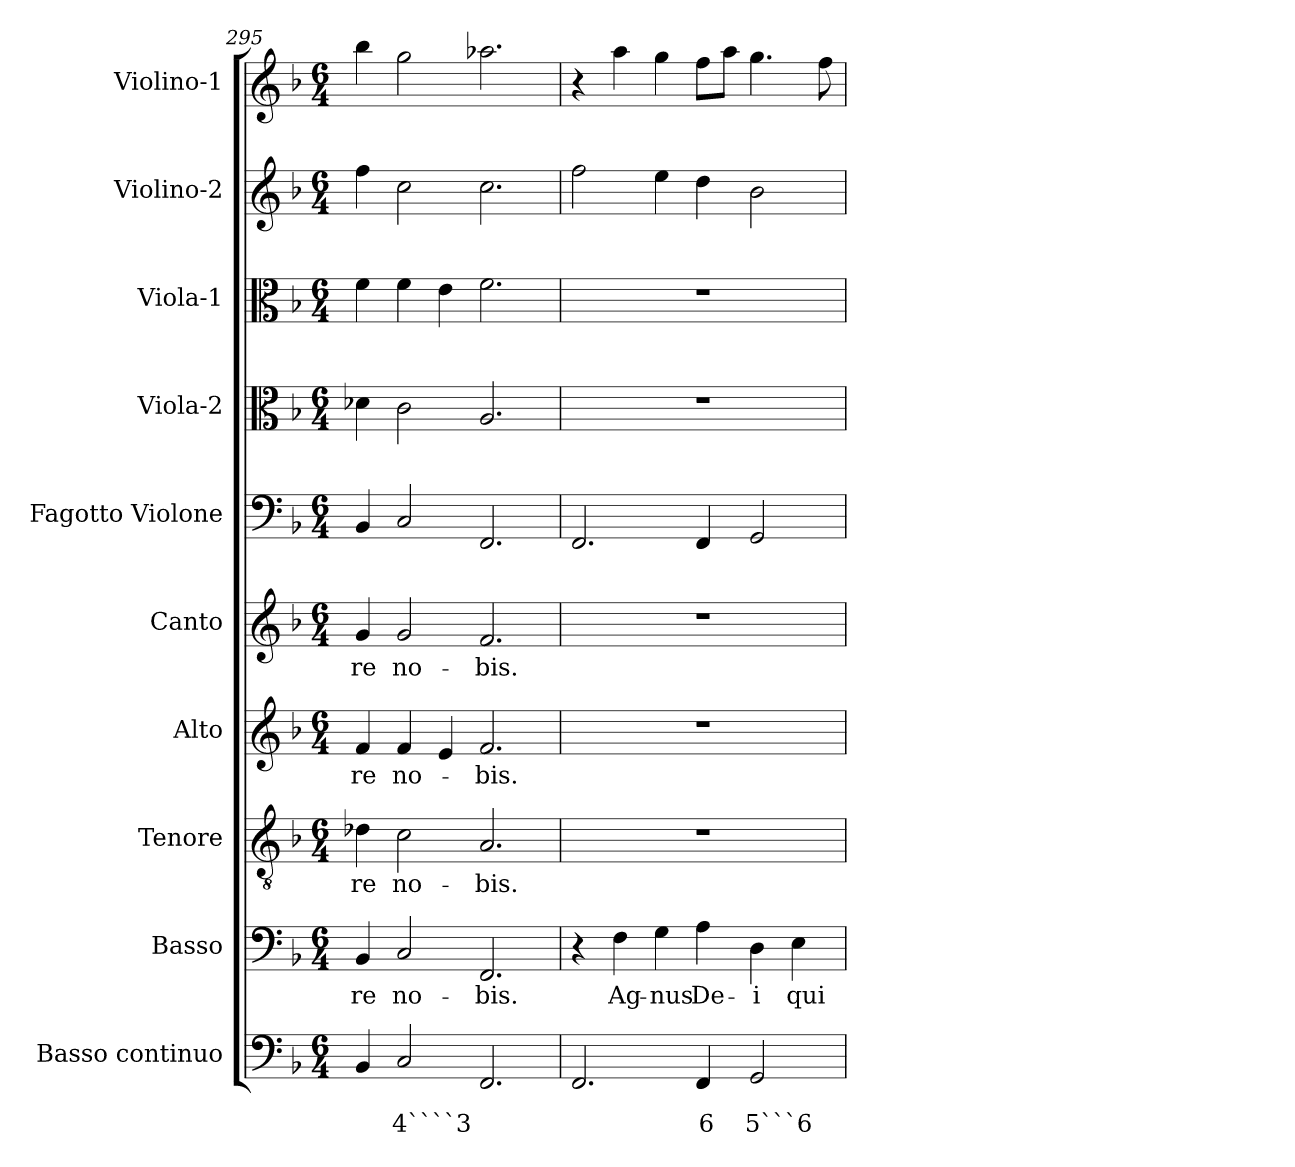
**kern	**text	**text	**kern	**text	**kern	**text	**kern	**text	**kern	**text	**kern	**kern	**kern	**kern	**kern
*part10	*part10	*part10	*part9	*part9	*part8	*part8	*part7	*part7	*part6	*part6	*part5	*part4	*part3	*part2	*part1
*staff10	*staff10	*staff10	*staff9	*staff9	*staff8	*staff8	*staff7	*staff7	*staff6	*staff6	*staff5	*staff4	*staff3	*staff2	*staff1
*I"Basso continuo	*	*	*I"Basso	*	*I"Tenore	*	*I"Alto	*	*I"Canto	*	*I"Fagotto Violone	*I"Viola-2	*I"Viola-1	*I"Violino-2	*I"Violino-1
!!LO:PB:g=z
*clefF4	*	*	*clefF4	*	*clefGv2	*	*clefG2	*	*clefG2	*	*clefF4	*clefC3	*clefC3	*clefG2	*clefG2
*k[b-]	*	*	*k[b-]	*	*k[b-]	*	*k[b-]	*	*k[b-]	*	*k[b-]	*k[b-]	*k[b-]	*k[b-]	*k[b-]
*F:	*	*	*F:	*	*F:	*	*F:	*	*F:	*	*F:	*F:	*F:	*F:	*F:
*M6/4	*	*	*M6/4	*	*M6/4	*	*M6/4	*	*M6/4	*	*M6/4	*M6/4	*M6/4	*M6/4	*M6/4
=295	=295	=295	=295	=295	=295	=295	=295	=295	=295	=295	=295	=295	=295	=295	=295
!	!	!	!	!LO:LY:b	!	!	!	!	!	!	!	!	!	!	!
!	!	!	!	!	!	!LO:LY:b	!	!	!	!	!	!	!	!	!
!	!	!	!	!	!	!	!	!LO:LY:b	!	!	!	!	!	!	!
!	!	!	!	!	!	!	!	!	!	!LO:LY:b	!	!	!	!	!
4BB-/	.	.	4BB-/	-re	4d-X\	-re	4f/	-re	4g/	-re	4BB-/	4d-X\	4f\	4ff\	4bb-\
!	!	!LO:LY:b	!	!	!	!	!	!	!	!	!	!	!	!	!
!	!	!	!	!LO:LY:b	!	!	!	!	!	!	!	!	!	!	!
!	!	!	!	!	!	!LO:LY:b	!	!	!	!	!	!	!	!	!
!	!	!	!	!	!	!	!	!LO:LY:b	!	!	!	!	!	!	!
!	!	!	!	!	!	!	!	!	!	!LO:LY:b	!	!	!	!	!
2C/	.	4````3	2C/	no-	2c\	no-	4f/	no-	2g/	no-	2C/	2c\	4f\	2cc\	2gg\
.	.	.	.	.	.	.	4e/	.	.	.	.	.	4e\	.	.
!	!	!	!	!LO:LY:b	!	!	!	!	!	!	!	!	!	!	!
!	!	!	!	!	!	!LO:LY:b	!	!	!	!	!	!	!	!	!
!	!	!	!	!	!	!	!	!LO:LY:b	!	!	!	!	!	!	!
!	!	!	!	!	!	!	!	!	!	!LO:LY:b	!	!	!	!	!
2.FF/	.	.	2.FF/	-bis.	2.A/	-bis.	2.f/	-bis.	2.f/	-bis.	2.FF/	2.A/	2.f\	2.cc\	2.aa-X\
=296	=296	=296	=296	=296	=296	=296	=296	=296	=296	=296	=296	=296	=296	=296	=296
2.FF/	.	.	4r	.	1.r	.	1.r	.	1.r	.	2.FF/	1.r	1.r	2ff\	4r
!	!	!	!	!LO:LY:b	!	!	!	!	!	!	!	!	!	!	!
.	.	.	4F\	Ag-	.	.	.	.	.	.	.	.	.	.	4aa\
!	!	!	!	!LO:LY:b	!	!	!	!	!	!	!	!	!	!	!
.	.	.	4G\	-nus	.	.	.	.	.	.	.	.	.	4ee\	4gg\
!	!	!LO:LY:b	!	!	!	!	!	!	!	!	!	!	!	!	!
!	!	!	!	!LO:LY:b	!	!	!	!	!	!	!	!	!	!	!
4FF/	.	6	4A\	De-	.	.	.	.	.	.	4FF/	.	.	4dd\	8ff\L
.	.	.	.	.	.	.	.	.	.	.	.	.	.	.	8aa\J
!	!	!LO:LY:b	!	!	!	!	!	!	!	!	!	!	!	!	!
!	!	!	!	!LO:LY:b	!	!	!	!	!	!	!	!	!	!	!
2GG/	.	5```6	4D\	-i	.	.	.	.	.	.	2GG/	.	.	2b-\	4.gg\
!	!	!	!	!LO:LY:b	!	!	!	!	!	!	!	!	!	!	!
.	.	.	4E\	qui	.	.	.	.	.	.	.	.	.	.	.
.	.	.	.	.	.	.	.	.	.	.	.	.	.	.	8ff\
=	=	=	=	=	=	=	=	=	=	=	=	=	=	=	=
*-	*-	*-	*-	*-	*-	*-	*-	*-	*-	*-	*-	*-	*-	*-	*-
